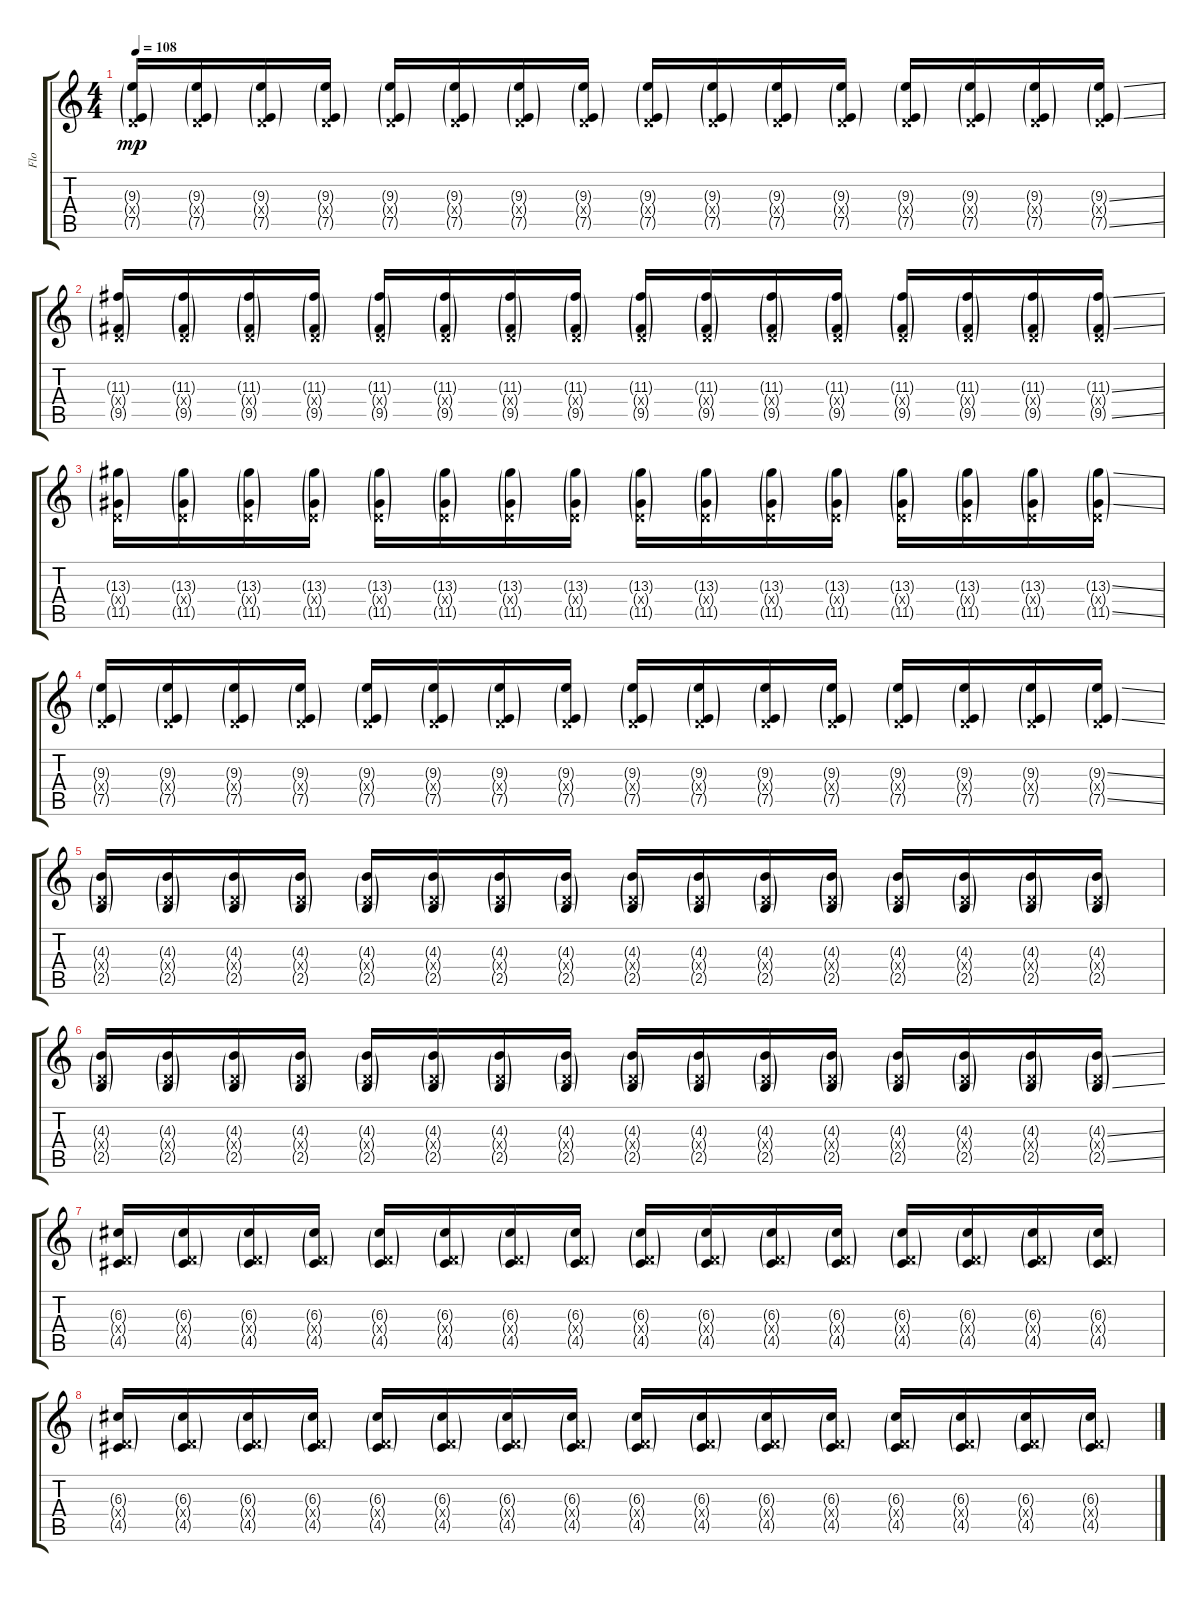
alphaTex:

\track ("Flo" "Flo") {instrument distortionguitar}
\staff {score tabs}
\tuning (E4 B3 G3 D3 A2 E2) {hide}
\ts (4 4)
\tempo 108
\clef g2
\ks c
(9.3{g} 0.4{g x} 7.5{g}).16{dy mp} (9.3{g} 0.4{g x} 7.5{g}).16 (9.3{g} 0.4{g x} 7.5{g}).16 (9.3{g} 0.4{g x} 7.5{g}).16 (9.3{g} 0.4{g x} 7.5{g}).16 (9.3{g} 0.4{g x} 7.5{g}).16 (9.3{g} 0.4{g x} 7.5{g}).16 (9.3{g} 0.4{g x} 7.5{g}).16 (9.3{g} 0.4{g x} 7.5{g}).16 (9.3{g} 0.4{g x} 7.5{g}).16 (9.3{g} 0.4{g x} 7.5{g}).16 (9.3{g} 0.4{g x} 7.5{g}).16 (9.3{g} 0.4{g x} 7.5{g}).16 (9.3{g} 0.4{g x} 7.5{g}).16 (9.3{g} 0.4{g x} 7.5{g}).16 (9.3{ss g} 0.4{g x} 7.5{ss g}).16 |
(11.3{g} 0.4{g x} 9.5{g}).16 (11.3{g} 0.4{g x} 9.5{g}).16 (11.3{g} 0.4{g x} 9.5{g}).16 (11.3{g} 0.4{g x} 9.5{g}).16 (11.3{g} 0.4{g x} 9.5{g}).16 (11.3{g} 0.4{g x} 9.5{g}).16 (11.3{g} 0.4{g x} 9.5{g}).16 (11.3{g} 0.4{g x} 9.5{g}).16 (11.3{g} 0.4{g x} 9.5{g}).16 (11.3{g} 0.4{g x} 9.5{g}).16 (11.3{g} 0.4{g x} 9.5{g}).16 (11.3{g} 0.4{g x} 9.5{g}).16 (11.3{g} 0.4{g x} 9.5{g}).16 (11.3{g} 0.4{g x} 9.5{g}).16 (11.3{g} 0.4{g x} 9.5{g}).16 (11.3{ss g} 0.4{g x} 9.5{ss g}).16 |
(13.3{g} 0.4{g x} 11.5{g}).16 (13.3{g} 0.4{g x} 11.5{g}).16 (13.3{g} 0.4{g x} 11.5{g}).16 (13.3{g} 0.4{g x} 11.5{g}).16 (13.3{g} 0.4{g x} 11.5{g}).16 (13.3{g} 0.4{g x} 11.5{g}).16 (13.3{g} 0.4{g x} 11.5{g}).16 (13.3{g} 0.4{g x} 11.5{g}).16 (13.3{g} 0.4{g x} 11.5{g}).16 (13.3{g} 0.4{g x} 11.5{g}).16 (13.3{g} 0.4{g x} 11.5{g}).16 (13.3{g} 0.4{g x} 11.5{g}).16 (13.3{g} 0.4{g x} 11.5{g}).16 (13.3{g} 0.4{g x} 11.5{g}).16 (13.3{g} 0.4{g x} 11.5{g}).16 (13.3{ss g} 0.4{g x} 11.5{ss g}).16 |
(9.3{g} 0.4{g x} 7.5{g}).16 (9.3{g} 0.4{g x} 7.5{g}).16 (9.3{g} 0.4{g x} 7.5{g}).16 (9.3{g} 0.4{g x} 7.5{g}).16 (9.3{g} 0.4{g x} 7.5{g}).16 (9.3{g} 0.4{g x} 7.5{g}).16 (9.3{g} 0.4{g x} 7.5{g}).16 (9.3{g} 0.4{g x} 7.5{g}).16 (9.3{g} 0.4{g x} 7.5{g}).16 (9.3{g} 0.4{g x} 7.5{g}).16 (9.3{g} 0.4{g x} 7.5{g}).16 (9.3{g} 0.4{g x} 7.5{g}).16 (9.3{g} 0.4{g x} 7.5{g}).16 (9.3{g} 0.4{g x} 7.5{g}).16 (9.3{g} 0.4{g x} 7.5{g}).16 (9.3{ss g} 0.4{g x} 7.5{ss g}).16 |
(4.3{g} 0.4{g x} 2.5{g}).16 (4.3{g} 0.4{g x} 2.5{g}).16 (4.3{g} 0.4{g x} 2.5{g}).16 (4.3{g} 0.4{g x} 2.5{g}).16 (4.3{g} 0.4{g x} 2.5{g}).16 (4.3{g} 0.4{g x} 2.5{g}).16 (4.3{g} 0.4{g x} 2.5{g}).16 (4.3{g} 0.4{g x} 2.5{g}).16 (4.3{g} 0.4{g x} 2.5{g}).16 (4.3{g} 0.4{g x} 2.5{g}).16 (4.3{g} 0.4{g x} 2.5{g}).16 (4.3{g} 0.4{g x} 2.5{g}).16 (4.3{g} 0.4{g x} 2.5{g}).16 (4.3{g} 0.4{g x} 2.5{g}).16 (4.3{g} 0.4{g x} 2.5{g}).16 (4.3{g} 0.4{g x} 2.5{g}).16 |
(4.3{g} 0.4{g x} 2.5{g}).16 (4.3{g} 0.4{g x} 2.5{g}).16 (4.3{g} 0.4{g x} 2.5{g}).16 (4.3{g} 0.4{g x} 2.5{g}).16 (4.3{g} 0.4{g x} 2.5{g}).16 (4.3{g} 0.4{g x} 2.5{g}).16 (4.3{g} 0.4{g x} 2.5{g}).16 (4.3{g} 0.4{g x} 2.5{g}).16 (4.3{g} 0.4{g x} 2.5{g}).16 (4.3{g} 0.4{g x} 2.5{g}).16 (4.3{g} 0.4{g x} 2.5{g}).16 (4.3{g} 0.4{g x} 2.5{g}).16 (4.3{g} 0.4{g x} 2.5{g}).16 (4.3{g} 0.4{g x} 2.5{g}).16 (4.3{g} 0.4{g x} 2.5{g}).16 (4.3{ss g} 0.4{g x} 2.5{ss g}).16 |
(6.3{g} 0.4{g x} 4.5{g}).16 (6.3{g} 0.4{g x} 4.5{g}).16 (6.3{g} 0.4{g x} 4.5{g}).16 (6.3{g} 0.4{g x} 4.5{g}).16 (6.3{g} 0.4{g x} 4.5{g}).16 (6.3{g} 0.4{g x} 4.5{g}).16 (6.3{g} 0.4{g x} 4.5{g}).16 (6.3{g} 0.4{g x} 4.5{g}).16 (6.3{g} 0.4{g x} 4.5{g}).16 (6.3{g} 0.4{g x} 4.5{g}).16 (6.3{g} 0.4{g x} 4.5{g}).16 (6.3{g} 0.4{g x} 4.5{g}).16 (6.3{g} 0.4{g x} 4.5{g}).16 (6.3{g} 0.4{g x} 4.5{g}).16 (6.3{g} 0.4{g x} 4.5{g}).16 (6.3{g} 0.4{g x} 4.5{g}).16 |
(6.3{g} 0.4{g x} 4.5{g}).16 (6.3{g} 0.4{g x} 4.5{g}).16 (6.3{g} 0.4{g x} 4.5{g}).16 (6.3{g} 0.4{g x} 4.5{g}).16 (6.3{g} 0.4{g x} 4.5{g}).16 (6.3{g} 0.4{g x} 4.5{g}).16 (6.3{g} 0.4{g x} 4.5{g}).16 (6.3{g} 0.4{g x} 4.5{g}).16 (6.3{g} 0.4{g x} 4.5{g}).16 (6.3{g} 0.4{g x} 4.5{g}).16 (6.3{g} 0.4{g x} 4.5{g}).16 (6.3{g} 0.4{g x} 4.5{g}).16 (6.3{g} 0.4{g x} 4.5{g}).16 (6.3{g} 0.4{g x} 4.5{g}).16 (6.3{g} 0.4{g x} 4.5{g}).16 (6.3{g} 0.4{g x} 4.5{g}).16
